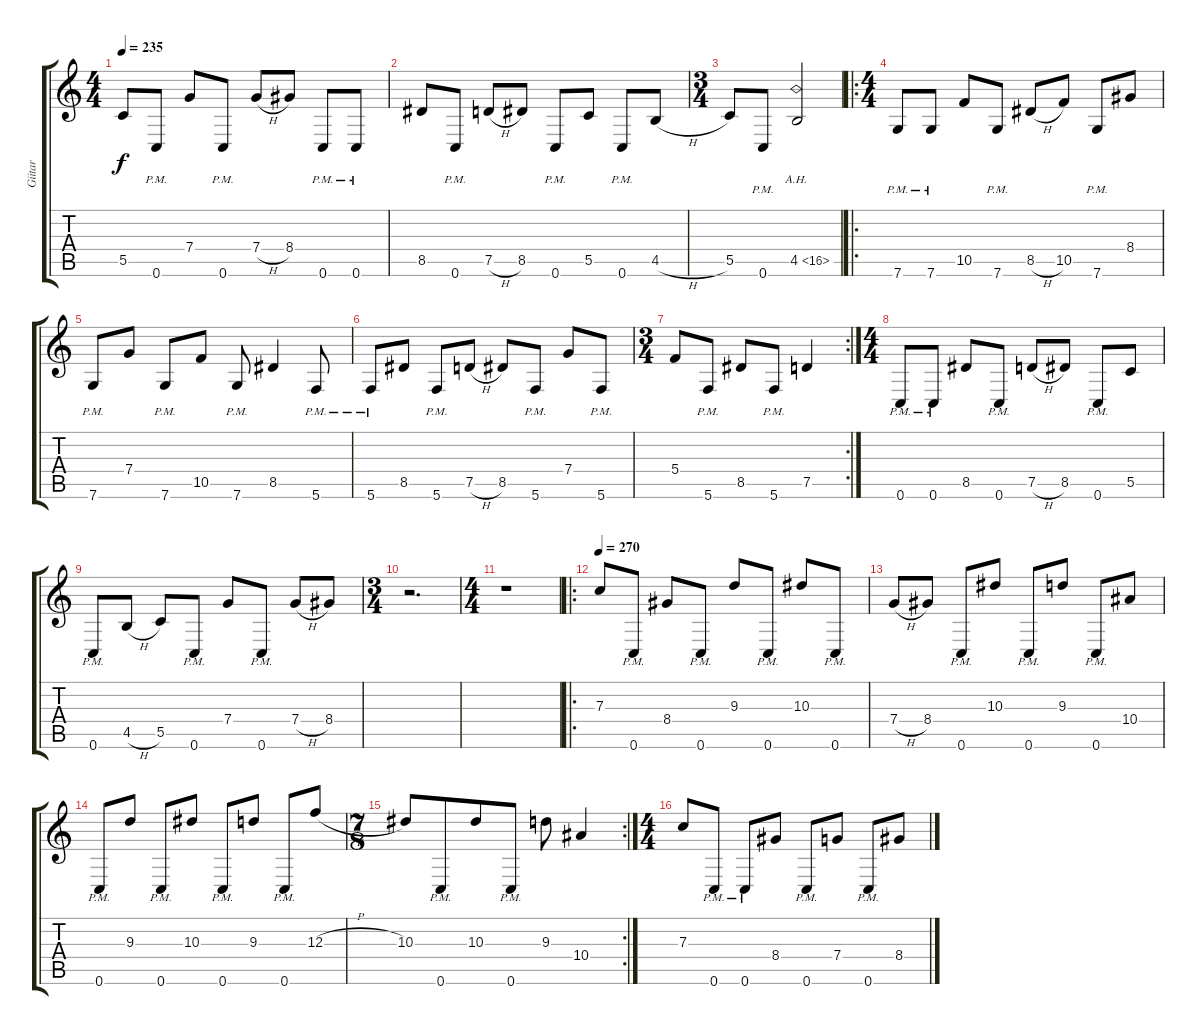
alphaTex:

\track ("Giitar" "Giitar") {instrument electricguitarclean}
\staff {score tabs}
\tuning (D4 A3 F3 C3 G2 C2) {hide}
\ts (4 4)
\tempo 235
\clef g2
\ks c
5.5.8{dy f} 0.6{pm}.8 7.4.8 0.6{pm}.8 7.4{h}.8 8.4.8 0.6{pm}.8 0.6{pm}.8 |
8.5.8 0.6{pm}.8 7.5{h}.8 8.5.8 0.6{pm}.8 5.5.8 0.6{pm}.8 4.5{h}.8 |
\ts (3 4)
5.5.8 0.6{pm}.8 4.5{ah 12}.2 |
\ro
\ts (4 4)
7.6{pm}.8 7.6{pm}.8 10.5.8 7.6{pm}.8 8.5{h}.8 10.5.8 7.6{pm}.8 8.4.8 |
7.6{pm}.8 7.4.8 7.6{pm}.8 10.5.8 7.6{pm}.8 8.5.4 5.6{pm}.8 |
5.6{pm}.8 8.5.8 5.6{pm}.8 7.5{h}.8 8.5.8 5.6{pm}.8 7.4.8 5.6{pm}.8 |
\rc 2
\ts (3 4)
5.4.8 5.6{pm}.8 8.5.8 5.6{pm}.8 7.5.4 |
\ts (4 4)
0.6{pm}.8 0.6{pm}.8 8.5.8 0.6{pm}.8 7.5{h}.8 8.5.8 0.6{pm}.8 5.5.8 |
0.6{pm}.8 4.5{h}.8 5.5.8 0.6{pm}.8 7.4.8 0.6{pm}.8 7.4{h}.8 8.4.8 |
\ts (3 4)
r.2{d} |
\ts (4 4)
r.1 |
\ro
\tempo 270
7.3.8 0.6{pm}.8 8.4.8 0.6{pm}.8 9.3.8 0.6{pm}.8 10.3.8 0.6{pm}.8 |
7.4{h}.8 8.4.8 0.6{pm}.8 10.3.8 0.6{pm}.8 9.3.8 0.6{pm}.8 10.4.8 |
0.6{pm}.8 9.3.8 0.6{pm}.8 10.3.8 0.6{pm}.8 9.3.8 0.6{pm}.8 12.3{h}.8 |
\rc 2
\ts (7 8)
10.3.8 0.6{pm}.8 10.3.8 0.6{pm}.8 9.3.8 10.4.4 |
\ts (4 4)
7.3.8 0.6{pm}.8 0.6{pm}.8 8.4.8 0.6{pm}.8 7.4.8 0.6{pm}.8 8.4.8
